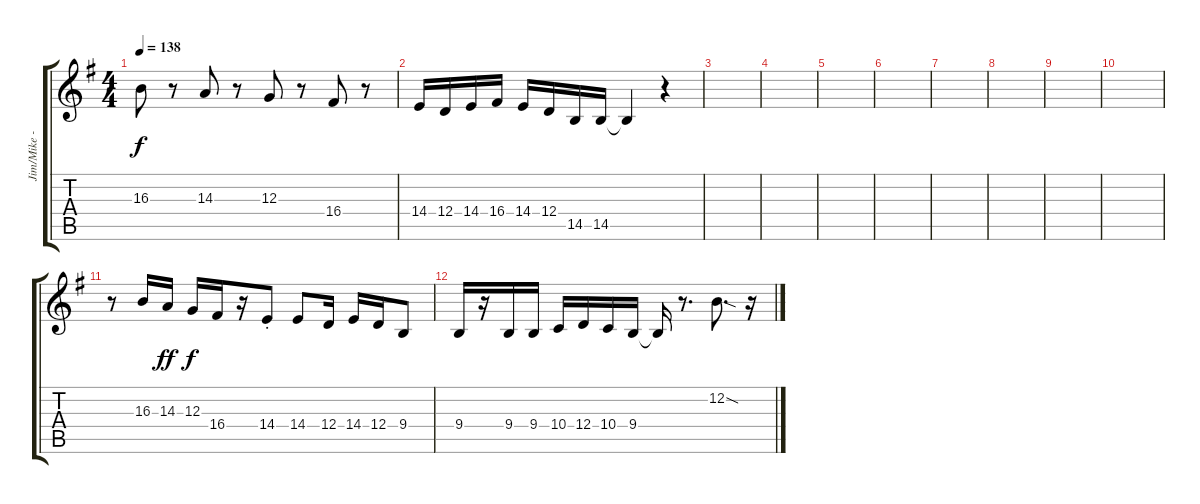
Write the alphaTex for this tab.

\track ("Jim/Mike - Alto Sax" "Jim/Mike -") {instrument altosax}
\staff {score tabs}
\tuning (E4 B3 G3 D3 A2 E2) {hide}
\ts (4 4)
\tempo 138
\clef g2
\ks g
16.3.8{dy f} r.8 14.3.8 r.8 12.3.8 r.8 16.4.8 r.8 |
14.4.16 12.4.16 14.4.16 16.4.16 14.4.16 12.4.16 14.5.16 14.5.16 14.5{t}.4 r.4 |
|
|
|
|
|
|
|
|
r.8 16.3.16 14.3.16{dy ff} 12.3.16{dy f} 16.4.16 r.16 14.4{st}.8 14.4.8 12.4.16 14.4.16 12.4.16 9.4.8 |
9.4.16 r.16 9.4.16 9.4.16 10.4.16 12.4.16 10.4.16 9.4.16 9.4{t}.16 r.8{d} 12.2{sod}.8{d} r.16
